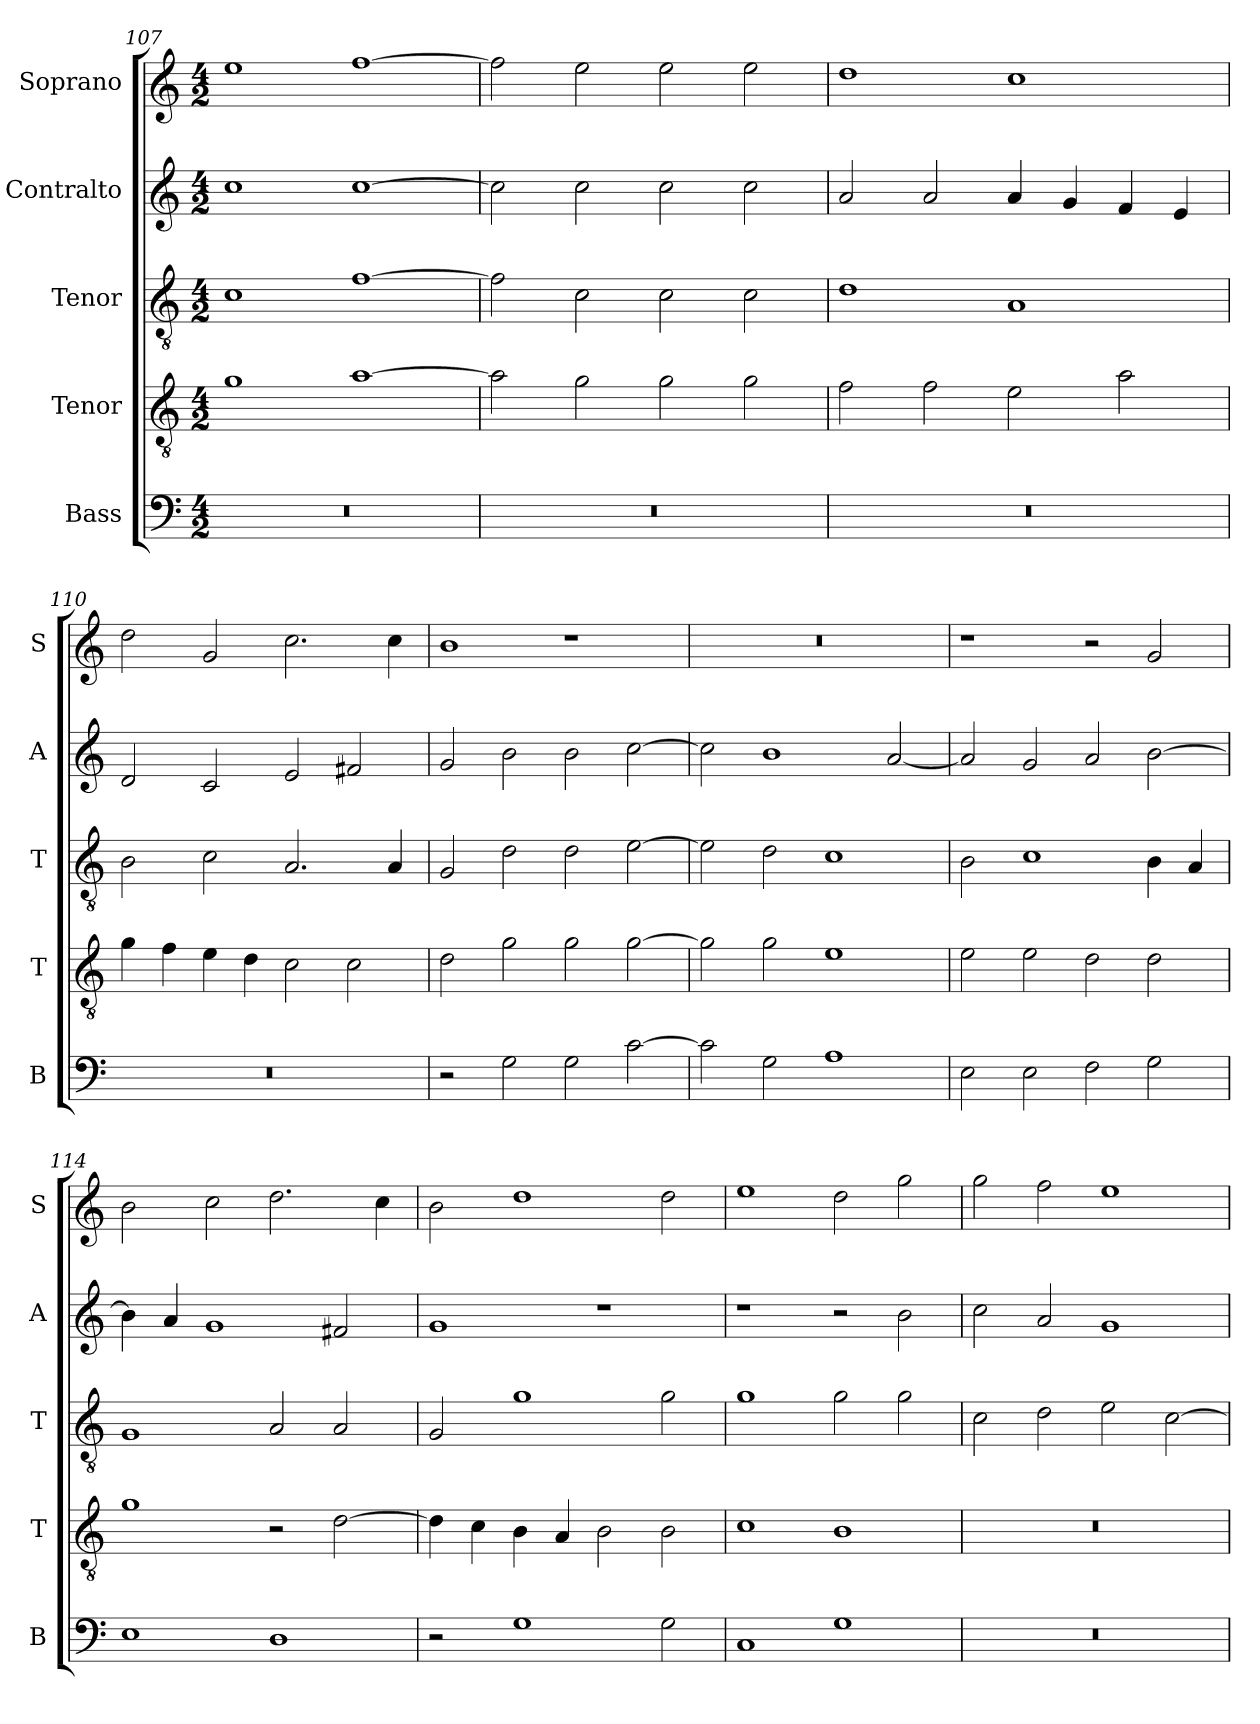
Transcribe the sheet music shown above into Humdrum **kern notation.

**kern	**kern	**kern	**kern	**kern
*part5	*part4	*part3	*part2	*part1
*staff5	*staff4	*staff3	*staff2	*staff1
*I"Bass	*I"Tenor	*I"Tenor	*I"Contralto	*I"Soprano
*I'B	*I'T	*I'T	*I'A	*I'S
*clefF4	*clefGv2	*clefGv2	*clefG2	*clefG2
*k[]	*k[]	*k[]	*k[]	*k[]
*G:mix	*G:mix	*G:mix	*G:mix	*G:mix
*M4/2	*M4/2	*M4/2	*M4/2	*M4/2
=107	=107	=107	=107	=107
0r	1g	1c	1cc	1ee
.	[1a	[1f	[1cc	[1ff
=108	=108	=108	=108	=108
0r	2a]	2f]	2cc]	2ff]
.	2g	2c	2cc	2ee
.	2g	2c	2cc	2ee
.	2g	2c	2cc	2ee
=109	=109	=109	=109	=109
0r	2f	1d	2a	1dd
.	2f	.	2a	.
.	2e	1A	4a	1cc
.	.	.	4g	.
.	2a	.	4f	.
.	.	.	4e	.
=110	=110	=110	=110	=110
0r	4g	2B	2d	2dd
.	4f	.	.	.
.	4e	2c	2c	2g
.	4d	.	.	.
.	2c	2.A	2e	2.cc
.	2c	.	2f#X	.
.	.	4A	.	4cc
=111	=111	=111	=111	=111
2r	2d	2G	2g	1b
2G	2g	2d	2b	.
2G	2g	2d	2b	1r
[2c	[2g	[2e	[2cc	.
=112	=112	=112	=112	=112
2c]	2g]	2e]	2cc]	0r
2G	2g	2d	1b	.
1A	1e	1c	.	.
.	.	.	[2a	.
=113	=113	=113	=113	=113
2E	2e	2B	2a]	1r
2E	2e	1c	2g	.
2F	2d	.	2a	2r
2G	2d	4B	[2b	2g
.	.	4A	.	.
=114	=114	=114	=114	=114
1E	1g	1G	4b]	2b
.	.	.	4a	.
.	.	.	1g	2cc
1D	2r	2A	.	2.dd
.	[2d	2A	2f#X	.
.	.	.	.	4cc
=115	=115	=115	=115	=115
2r	4d]	2G	1g	2b
.	4c	.	.	.
1G	4B	1g	.	1dd
.	4A	.	.	.
.	2B	.	1r	.
2G	2B	2g	.	2dd
=116	=116	=116	=116	=116
1C	1c	1g	1r	1ee
1G	1B	2g	2r	2dd
.	.	2g	2b	2gg
=117	=117	=117	=117	=117
0r	0r	2c	2cc	2gg
.	.	2d	2a	2ff
.	.	2e	1g	1ee
.	.	[2c	.	.
=	=	=	=	=
*-	*-	*-	*-	*-
